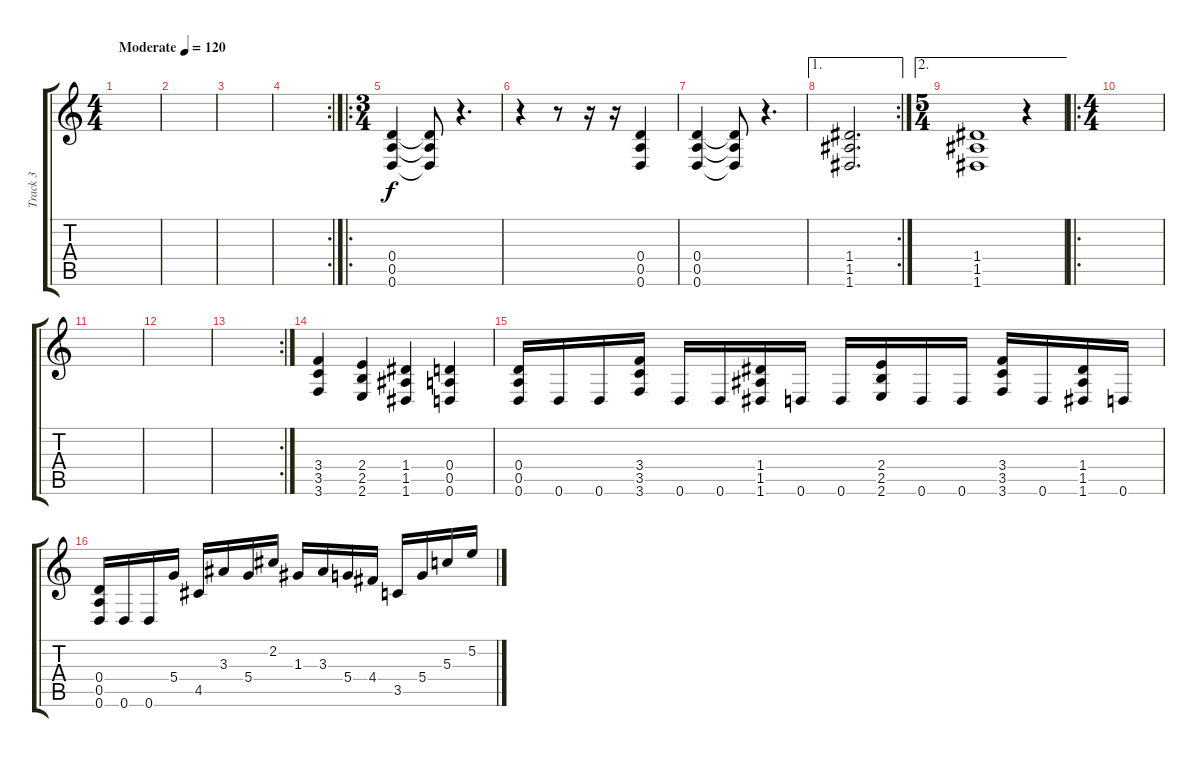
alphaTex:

\track ("Track 3" "Track 3") {instrument distortionguitar}
\staff {score tabs}
\tuning (E4 B3 G3 D3 A2 D2) {hide}
\ts (4 4)
\tempo (120 "Moderate")
\clef g2
\ks c
|
|
|
\rc 2
|
\ro
\ts (3 4)
(0.4 0.5 0.6).4 (0.4{t} 0.5{t} 0.6{t}).8 r.4{d} |
r.4 r.8 r.16 r.16 (0.4 0.5 0.6).4 |
(0.4 0.5 0.6).4 (0.4{t} 0.5{t} 0.6{t}).8 r.4{d} |
\ae 1
\rc 2
(1.4 1.5 1.6).2{d} |
\ae 2
\ts (5 4)
(1.4 1.5 1.6).1 r.4 |
\ro
\ts (4 4)
|
|
|
\rc 2
|
(3.4 3.5 3.6).4 (2.4 2.5 2.6).4 (1.4 1.5 1.6).4 (0.4 0.5 0.6).4 |
(0.4 0.5 0.6).16 0.6.16 0.6.16 (3.4 3.5 3.6).16 0.6.16 0.6.16 (1.4 1.5 1.6).16 0.6.16 0.6.16 (2.4 2.5 2.6).16 0.6.16 0.6.16 (3.4 3.5 3.6).16 0.6.16 (1.4 1.5 1.6).16 0.6.16 |
(0.4 0.5 0.6).16 0.6.16 0.6.16 5.4.16 4.5.16 3.3.16 5.4.16 2.2.16 1.3.16 3.3.16 5.4.16 4.4.16 3.5.16 5.4.16 5.3.16 5.2.16
